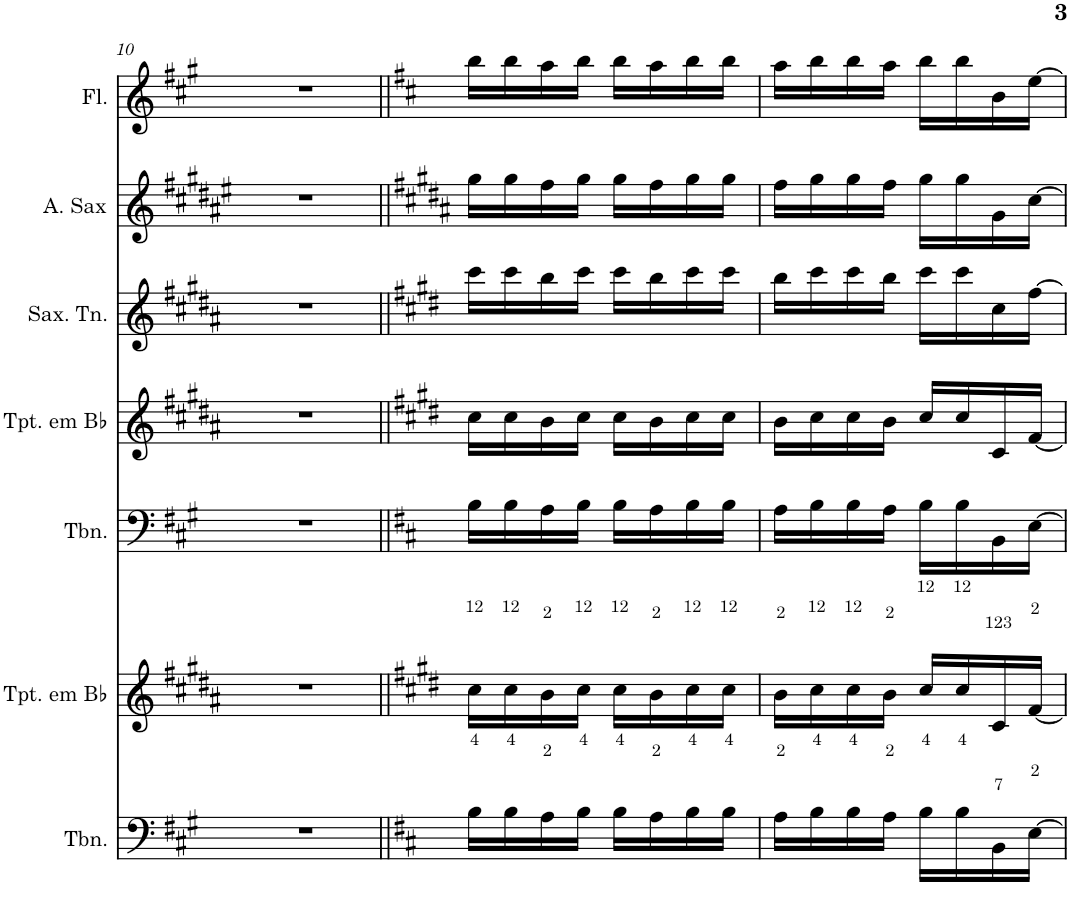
**kern	**kern	**kern	**kern	**kern	**kern	**kern
*part7	*part6	*part5	*part4	*part3	*part2	*part1
*staff7	*staff6	*staff5	*staff4	*staff3	*staff2	*staff1
*I"Trombone	*I"Trompete em Bb	*I"Trombone	*I"Trompete em Bb	*I"Saxofone Tenor	*I"Saxofone Alto	*I"Flauta Transversal
*I'Tbn.	*I'Tpt. em Bb	*I'Tbn.	*I'Tpt. em Bb	*I'Sax. Tn.	*	*I'Fl.
!!LO:PB:g=z
*clefF4	*clefG2	*clefF4	*clefG2	*clefG2	*clefG2	*clefG2
*	*Trd1c2	*	*Trd1c2	*Trd8c14	*Trd5c9	*
*k[f#c#g#]	*k[f#c#g#d#a#]	*k[f#c#g#]	*k[f#c#g#d#a#]	*k[f#c#g#d#a#]	*k[f#c#g#d#a#e#]	*k[f#c#g#]
*A:	*B:	*A:	*B:	*B:	*F#:	*A:
*M2/4	*M2/4	*M2/4	*M2/4	*M2/4	*M2/4	*M2/4
=10	=10	=10	=10	=10	=10	=10
2r	2r	2r	2r	2r	2r	2r
=11||	=11||	=11||	=11||	=11||	=11||	=11||
*k[f#c#]	*k[f#c#g#d#]	*k[f#c#]	*k[f#c#g#d#]	*k[f#c#g#d#]	*k[f#c#g#d#a#]	*k[f#c#]
*D:	*E:	*D:	*E:	*E:	*B:	*D:
16B\LL	16cc#\LL	16B\LL	16cc#\LL	16ccc#\LL	16gg#\LL	16bb\LL
16B\	16cc#\	16B\	16cc#\	16ccc#\	16gg#\	16bb\
16A\	16b\	16A\	16b\	16bb\	16ff#\	16aa\
16B\JJ	16cc#\JJ	16B\JJ	16cc#\JJ	16ccc#\JJ	16gg#\JJ	16bb\JJ
16B\LL	16cc#\LL	16B\LL	16cc#\LL	16ccc#\LL	16gg#\LL	16bb\LL
16A\	16b\	16A\	16b\	16bb\	16ff#\	16aa\
16B\	16cc#\	16B\	16cc#\	16ccc#\	16gg#\	16bb\
16B\JJ	16cc#\JJ	16B\JJ	16cc#\JJ	16ccc#\JJ	16gg#\JJ	16bb\JJ
=12	=12	=12	=12	=12	=12	=12
16A\LL	16b\LL	16A\LL	16b\LL	16bb\LL	16ff#\LL	16aa\LL
16B\	16cc#\	16B\	16cc#\	16ccc#\	16gg#\	16bb\
16B\	16cc#\	16B\	16cc#\	16ccc#\	16gg#\	16bb\
16A\JJ	16b\JJ	16A\JJ	16b\JJ	16bb\JJ	16ff#\JJ	16aa\JJ
16B\LL	16cc#/LL	16B\LL	16cc#/LL	16ccc#\LL	16gg#\LL	16bb\LL
16B\	16cc#/	16B\	16cc#/	16ccc#\	16gg#\	16bb\
16BB\	16c#/	16BB\	16c#/	16cc#\	16g#\	16b\
[16E\JJ	[16f#/JJ	[16E\JJ	[16f#/JJ	[16ff#\JJ	[16cc#\JJ	[16ee\JJ
=	=	=	=	=	=	=
*-	*-	*-	*-	*-	*-	*-
